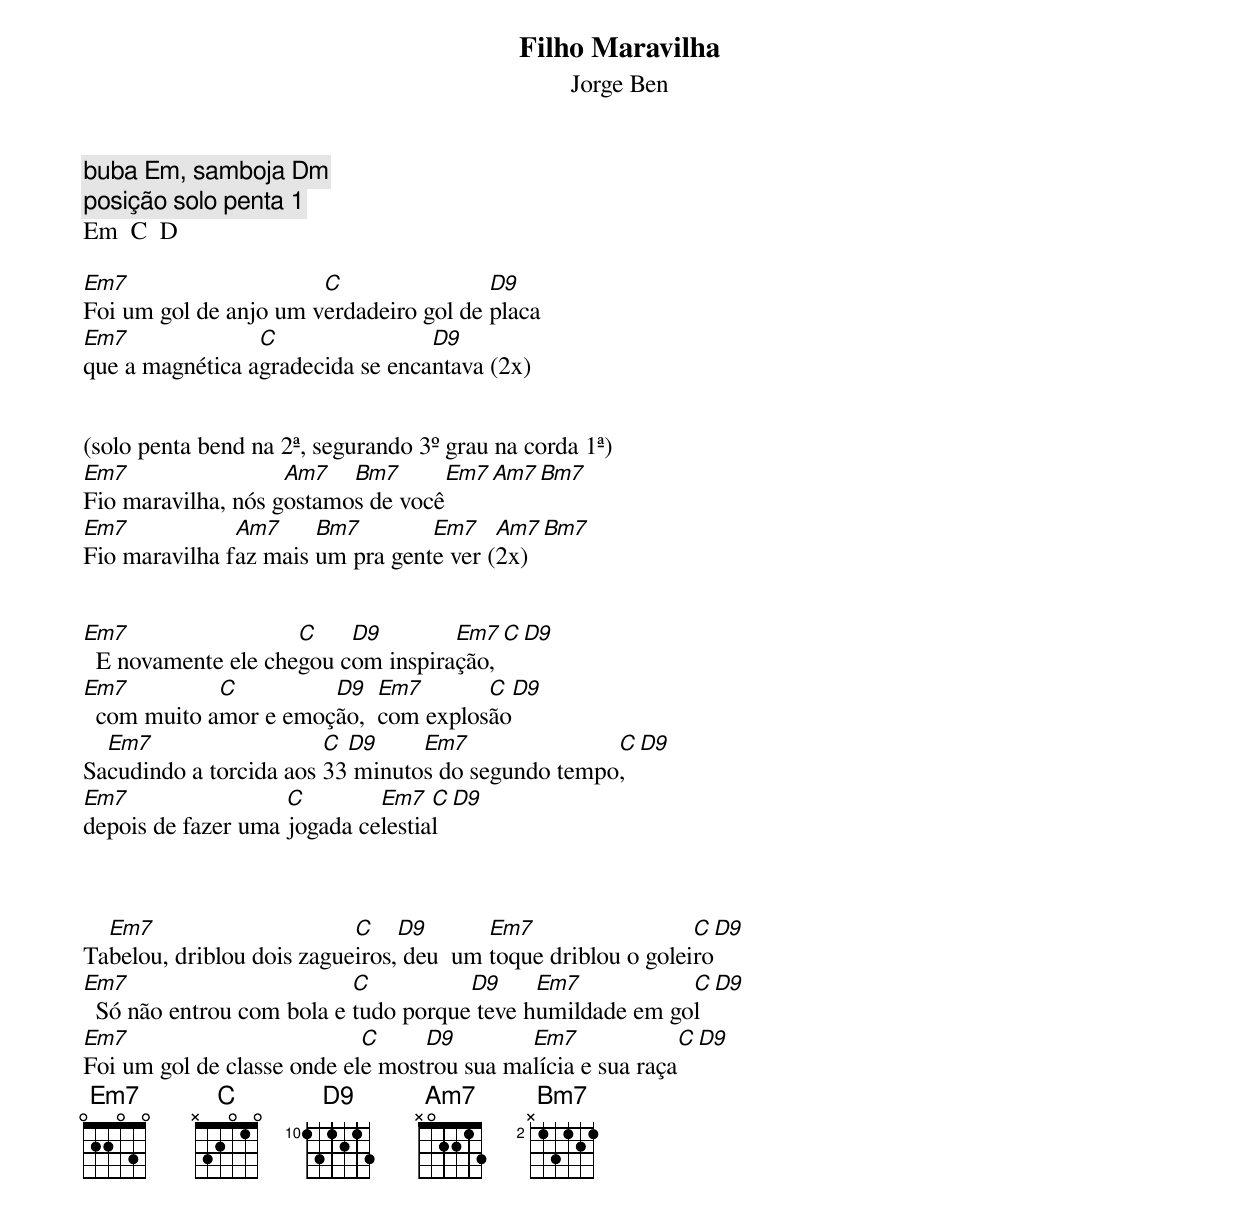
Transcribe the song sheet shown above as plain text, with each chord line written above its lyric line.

Filho Maravilha
Jorge Ben

buba Em, samboja Dm
posição solo penta 1
Em  C  D

Em7                    C                D9
Foi um gol de anjo um verdadeiro gol de placa
Em7              C                D9
que a magnética agradecida se encantava (2x)


(solo penta bend na 2ª, segurando 3º grau na corda 1ª)
Em7                 Am7   Bm7       Em7   Am7  Bm7
Fio maravilha, nós gostamos de você
Em7            Am7     Bm7        Em7    Am7  Bm7
Fio maravilha faz mais um pra gente ver (2x)


Em7                  C    D9        Em7 C D9
  E novamente ele chegou com inspiração,
Em7          C         D9   Em7       C D9
  com muito amor e emoção,  com explosão
  Em7                   C D9     Em7               C  D9
Sacudindo a torcida aos 33 minutos do segundo tempo,
Em7                 C        Em7   C D9
depois de fazer uma jogada celestial



  Em7                      C    D9       Em7                  C    D9
Tabelou, driblou dois zagueiros, deu  um toque driblou o goleiro
Em7                        C          D9     Em7           C  D9
  Só não entrou com bola e tudo porque teve humildade em gol
Em7                         C     D9        Em7             C   D9
Foi um gol de classe onde ele mostrou sua malícia e sua raça
